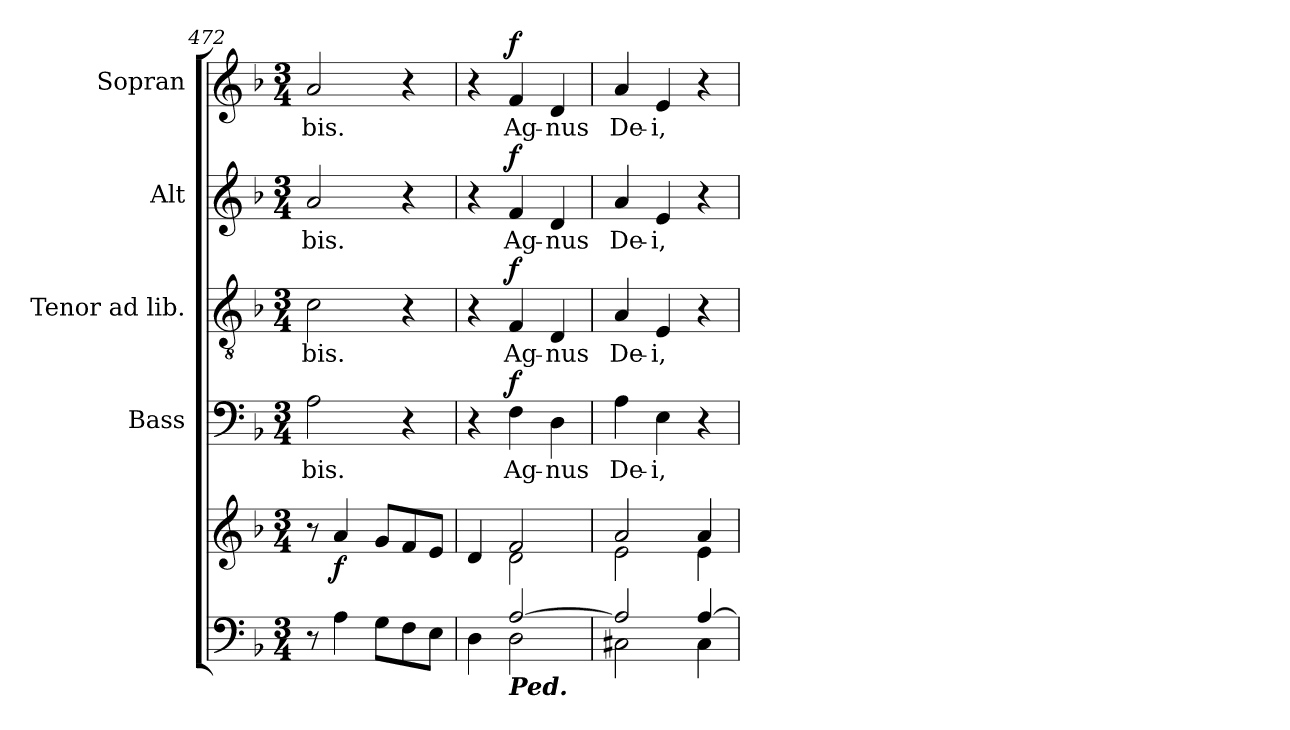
**kern	**kern	**dynam	**kern	**text	**dynam	**kern	**text	**dynam	**kern	**text	**dynam	**kern	**text	**dynam
*part5	*part5	*part5	*part4	*part4	*part4	*part3	*part3	*part3	*part2	*part2	*part2	*part1	*part1	*part1
*staff6	*staff5	*staff5/6	*staff4	*staff4	*staff4	*staff3	*staff3	*staff3	*staff2	*staff2	*staff2	*staff1	*staff1	*staff1
*	*	*	*I"Bass	*	*	*I"Tenor ad lib.	*	*	*I"Alt	*	*	*I"Sopran	*	*
*	*	*	*I'B.	*	*	*I'T.	*	*	*I'A.	*	*	*I'S.	*	*
*clefF4	*clefG2	*	*clefF4	*	*	*clefGv2	*	*	*clefG2	*	*	*clefG2	*	*
*k[b-]	*k[b-]	*	*k[b-]	*	*	*k[b-]	*	*	*k[b-]	*	*	*k[b-]	*	*
*F:	*F:	*	*F:	*	*	*F:	*	*	*F:	*	*	*F:	*	*
*M3/4	*M3/4	*	*M3/4	*	*	*M3/4	*	*	*M3/4	*	*	*M3/4	*	*
=472	=472	=472	=472	=472	=472	=472	=472	=472	=472	=472	=472	=472	=472	=472
!	!	!	!	!LO:LY:b	!	!	!LO:LY:b	!	!	!LO:LY:b	!	!	!LO:LY:b	!
8r	8r	.	2A\	-bis.	.	2c\	-bis.	.	2a/	-bis.	.	2a/	-bis.	.
!	!	!LO:DY:b	!	!	!	!	!	!	!	!	!	!	!	!
4A\	4a/	f	.	.	.	.	.	.	.	.	.	.	.	.
8G\L	8g/L	.	.	.	.	.	.	.	.	.	.	.	.	.
8F\	8f/	.	4r	.	.	4r	.	.	4r	.	.	4r	.	.
8E\J	8e/J	.	.	.	.	.	.	.	.	.	.	.	.	.
=473	=473	=473	=473	=473	=473	=473	=473	=473	=473	=473	=473	=473	=473	=473
*^	*^	*	*	*	*	*	*	*	*	*	*	*	*	*
4ryy	4D\	4d/	4ryy	.	4r	.	.	4r	.	.	4r	.	.	4r	.	.
!LO:TX:b:Bi:t=Ped.	!	!	!	!	!	!	!	!	!	!	!	!	!	!	!	!
!	!	!	!	!	!	!LO:LY:b	!LO:DY:a	!	!LO:LY:b	!LO:DY:a	!	!LO:LY:b	!LO:DY:a	!	!LO:LY:b	!LO:DY:a
[>2A/	2D\	2f/	2d\	.	4F\	Ag-	f	4F/	Ag-	f	4f/	Ag-	f	4f/	Ag-	f
!	!	!	!	!	!	!LO:LY:b	!	!	!LO:LY:b	!	!	!LO:LY:b	!	!	!LO:LY:b	!
.	.	.	.	.	4D\	-nus	.	4D/	-nus	.	4d/	-nus	.	4d/	-nus	.
=474	=474	=474	=474	=474	=474	=474	=474	=474	=474	=474	=474	=474	=474	=474	=474	=474
!	!	!	!	!	!	!LO:LY:b	!	!	!LO:LY:b	!	!	!LO:LY:b	!	!	!LO:LY:b	!
2A/]	2C#X\	2a/	2e\	.	4A\	De-	.	4A/	De-	.	4a/	De-	.	4a/	De-	.
!	!	!	!	!	!	!LO:LY:b	!	!	!LO:LY:b	!	!	!LO:LY:b	!	!	!LO:LY:b	!
.	.	.	.	.	4E\	-i,	.	4E/	-i,	.	4e/	-i,	.	4e/	-i,	.
[>4A/	4C#\	4a/	4e\	.	4r	.	.	4r	.	.	4r	.	.	4r	.	.
*v	*v	*	*	*	*	*	*	*	*	*	*	*	*	*	*	*
*	*v	*v	*	*	*	*	*	*	*	*	*	*	*	*	*
=	=	=	=	=	=	=	=	=	=	=	=	=	=	=
*-	*-	*-	*-	*-	*-	*-	*-	*-	*-	*-	*-	*-	*-	*-
